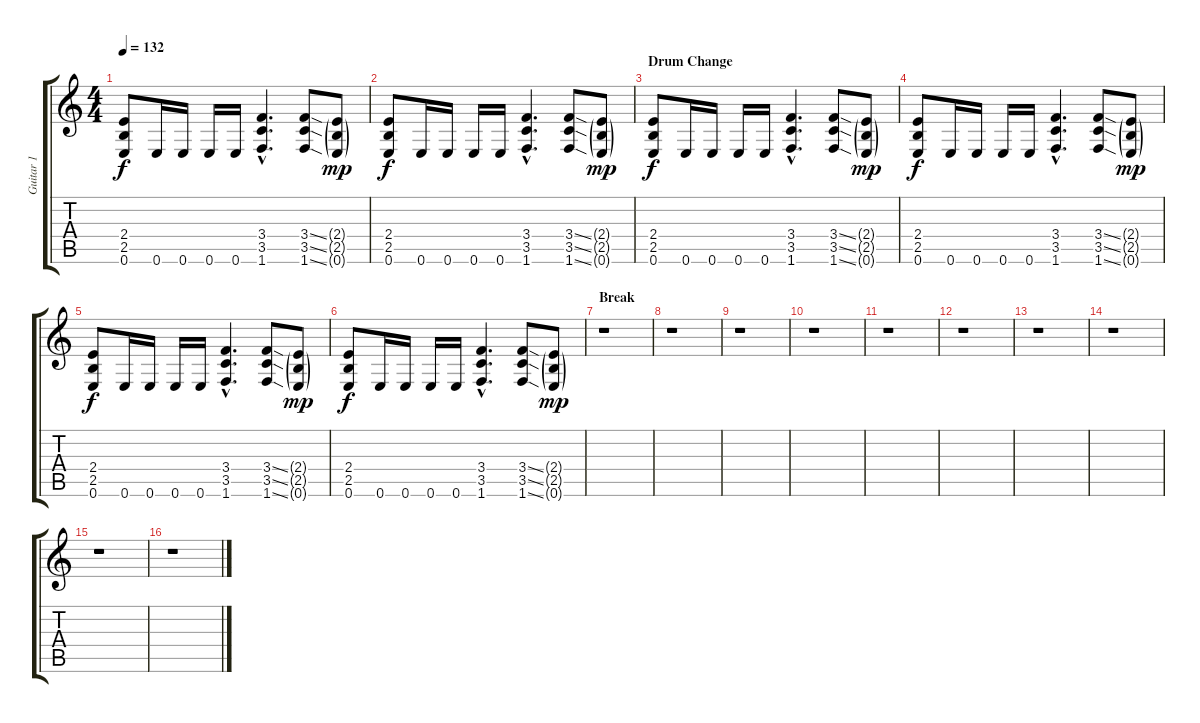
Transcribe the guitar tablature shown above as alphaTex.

\track ("Guitar 1" "Guitar 1") {instrument distortionguitar}
\staff {score tabs}
\tuning (E4 B3 G3 D3 A2 E2) {hide}
\ts (4 4)
\tempo 132
\clef g2
\ks c
(2.4 2.5 0.6).8{dy f} 0.6.16 0.6.16 0.6.16 0.6.16 (3.4{hac} 3.5{hac} 1.6{hac}).4{d} (3.4{ss} 3.5{ss} 1.6{ss}).8 (2.4{g} 2.5{g} 0.6{g}).8{dy mp} |
(2.4 2.5 0.6).8{dy f} 0.6.16 0.6.16 0.6.16 0.6.16 (3.4{hac} 3.5{hac} 1.6{hac}).4{d} (3.4{ss} 3.5{ss} 1.6{ss}).8 (2.4{g} 2.5{g} 0.6{g}).8{dy mp} |
\section ("" "Drum Change")
(2.4 2.5 0.6).8{dy f} 0.6.16 0.6.16 0.6.16 0.6.16 (3.4{hac} 3.5{hac} 1.6{hac}).4{d} (3.4{ss} 3.5{ss} 1.6{ss}).8 (2.4{g} 2.5{g} 0.6{g}).8{dy mp} |
(2.4 2.5 0.6).8{dy f} 0.6.16 0.6.16 0.6.16 0.6.16 (3.4{hac} 3.5{hac} 1.6{hac}).4{d} (3.4{ss} 3.5{ss} 1.6{ss}).8 (2.4{g} 2.5{g} 0.6{g}).8{dy mp} |
(2.4 2.5 0.6).8{dy f} 0.6.16 0.6.16 0.6.16 0.6.16 (3.4{hac} 3.5{hac} 1.6{hac}).4{d} (3.4{ss} 3.5{ss} 1.6{ss}).8 (2.4{g} 2.5{g} 0.6{g}).8{dy mp} |
(2.4 2.5 0.6).8{dy f} 0.6.16 0.6.16 0.6.16 0.6.16 (3.4{hac} 3.5{hac} 1.6{hac}).4{d} (3.4{ss} 3.5{ss} 1.6{ss}).8 (2.4{g} 2.5{g} 0.6{g}).8{dy mp} |
\section ("" "Break")
r.1 |
r.1 |
r.1 |
r.1 |
r.1 |
r.1 |
r.1 |
r.1 |
r.1 |
r.1
